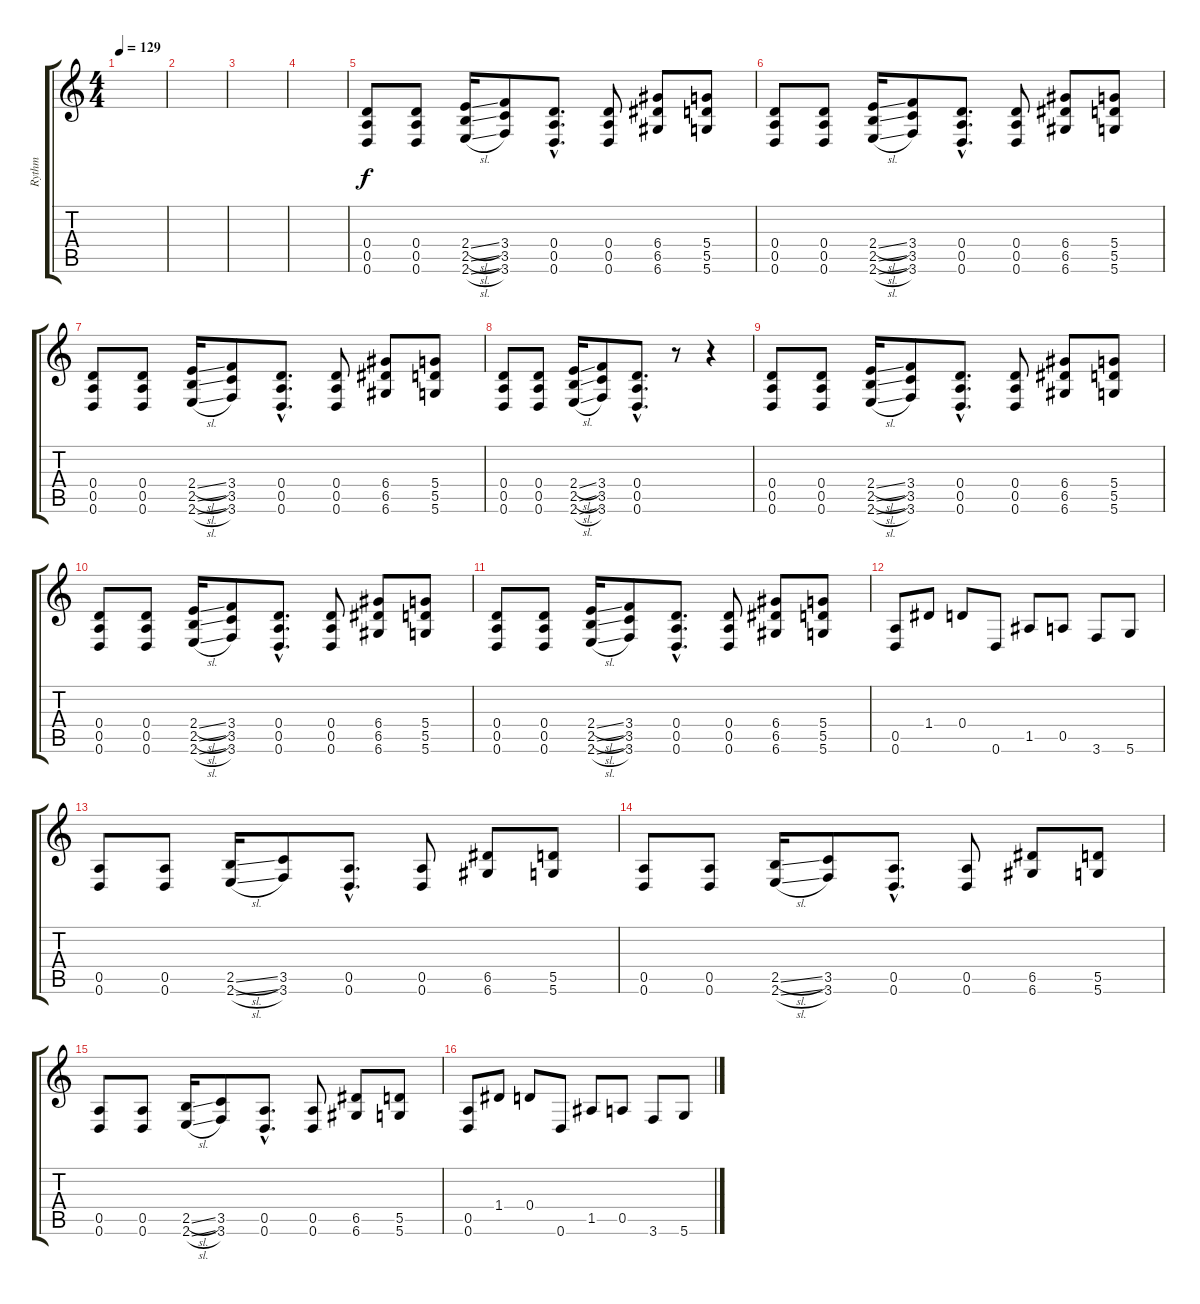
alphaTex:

\track ("Rythm" "Rythm") {instrument distortionguitar}
\staff {score tabs}
\tuning (E4 B3 G3 D3 A2 D2) {hide}
\ts (4 4)
\tempo 129
\clef g2
\ks c
|
|
|
|
(0.4 0.5 0.6).8 (0.4 0.5 0.6).8 (2.4{sl} 2.5{sl} 2.6{sl}).16 (3.4 3.5 3.6).8 (0.4{hac} 0.5{hac} 0.6{hac}).8{d} (0.4 0.5 0.6).8 (6.4 6.5 6.6).8 (5.4 5.5 5.6).8 |
(0.4 0.5 0.6).8 (0.4 0.5 0.6).8 (2.4{sl} 2.5{sl} 2.6{sl}).16 (3.4 3.5 3.6).8 (0.4{hac} 0.5{hac} 0.6{hac}).8{d} (0.4 0.5 0.6).8 (6.4 6.5 6.6).8 (5.4 5.5 5.6).8 |
(0.4 0.5 0.6).8 (0.4 0.5 0.6).8 (2.4{sl} 2.5{sl} 2.6{sl}).16 (3.4 3.5 3.6).8 (0.4{hac} 0.5{hac} 0.6{hac}).8{d} (0.4 0.5 0.6).8 (6.4 6.5 6.6).8 (5.4 5.5 5.6).8 |
(0.4 0.5 0.6).8 (0.4 0.5 0.6).8 (2.4{sl} 2.5{sl} 2.6{sl}).16 (3.4 3.5 3.6).8 (0.4{hac} 0.5{hac} 0.6{hac}).8{d} r.8 r.4 |
(0.4 0.5 0.6).8 (0.4 0.5 0.6).8 (2.4{sl} 2.5{sl} 2.6{sl}).16 (3.4 3.5 3.6).8 (0.4{hac} 0.5{hac} 0.6{hac}).8{d} (0.4 0.5 0.6).8 (6.4 6.5 6.6).8 (5.4 5.5 5.6).8 |
(0.4 0.5 0.6).8 (0.4 0.5 0.6).8 (2.4{sl} 2.5{sl} 2.6{sl}).16 (3.4 3.5 3.6).8 (0.4{hac} 0.5{hac} 0.6{hac}).8{d} (0.4 0.5 0.6).8 (6.4 6.5 6.6).8 (5.4 5.5 5.6).8 |
(0.4 0.5 0.6).8 (0.4 0.5 0.6).8 (2.4{sl} 2.5{sl} 2.6{sl}).16 (3.4 3.5 3.6).8 (0.4{hac} 0.5{hac} 0.6{hac}).8{d} (0.4 0.5 0.6).8 (6.4 6.5 6.6).8 (5.4 5.5 5.6).8 |
(0.5 0.6).8 1.4.8 0.4.8 0.6.8 1.5.8 0.5.8 3.6.8 5.6.8 |
(0.5 0.6).8 (0.5 0.6).8 (2.5{sl} 2.6{sl}).16 (3.5 3.6).8 (0.5{hac} 0.6{hac}).8{d} (0.5 0.6).8 (6.5 6.6).8 (5.5 5.6).8 |
(0.5 0.6).8 (0.5 0.6).8 (2.5{sl} 2.6{sl}).16 (3.5 3.6).8 (0.5{hac} 0.6{hac}).8{d} (0.5 0.6).8 (6.5 6.6).8 (5.5 5.6).8 |
(0.5 0.6).8 (0.5 0.6).8 (2.5{sl} 2.6{sl}).16 (3.5 3.6).8 (0.5{hac} 0.6{hac}).8{d} (0.5 0.6).8 (6.5 6.6).8 (5.5 5.6).8 |
(0.5 0.6).8 1.4.8 0.4.8 0.6.8 1.5.8 0.5.8 3.6.8 5.6.8
